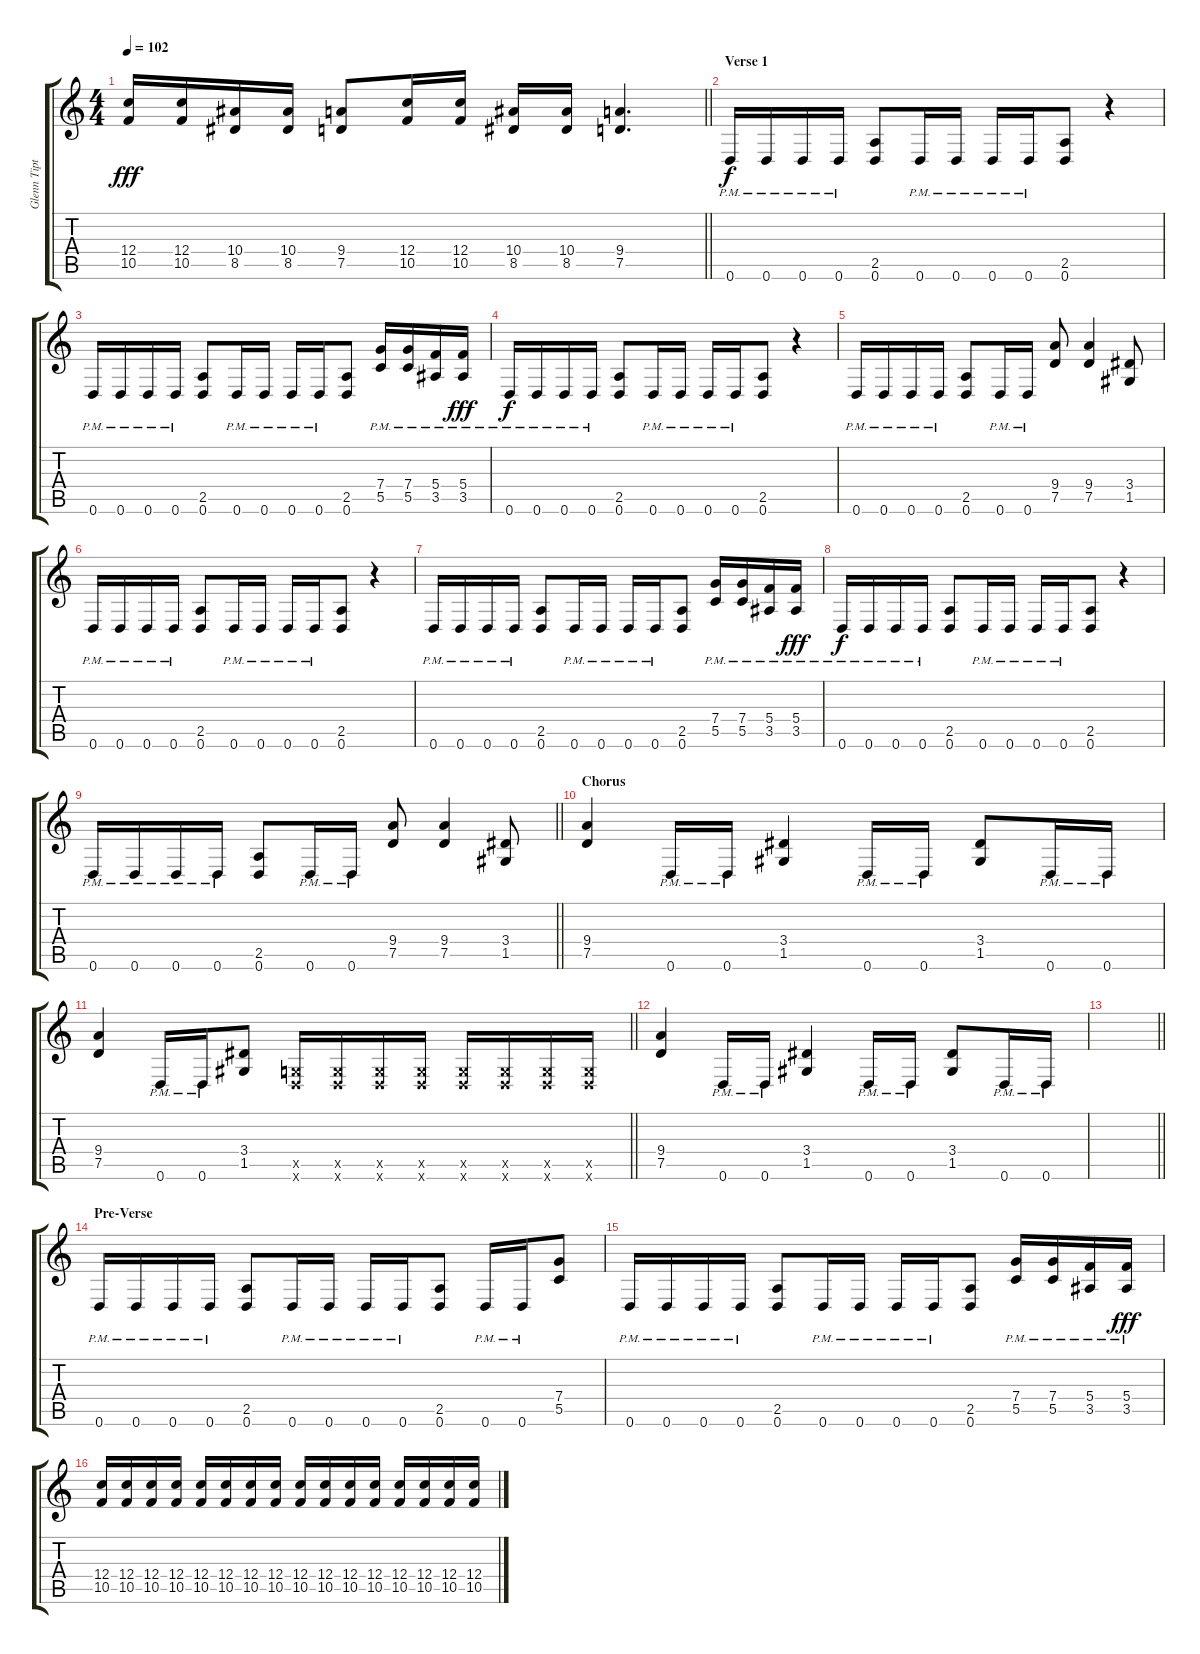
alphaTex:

\track ("Glenn Tipton" "Glenn Tipt") {instrument distortionguitar}
\staff {score tabs}
\tuning (D4 A3 F3 C3 G2 D2) {hide}
\ts (4 4)
\tempo 102
\clef g2
\barLineRight lightlight
\ks c
(12.4 10.5).16{dy fff} (12.4 10.5).16 (10.4 8.5).16 (10.4 8.5).16 (9.4 7.5).8 (12.4 10.5).16 (12.4 10.5).16 (10.4 8.5).16 (10.4 8.5).16 (9.4 7.5).4{d} |
\section ("" "Verse 1")
0.6{pm}.16{dy f} 0.6{pm}.16 0.6{pm}.16 0.6{pm}.16 (2.5 0.6).8 0.6{pm}.16 0.6{pm}.16 0.6{pm}.16 0.6{pm}.16 (2.5 0.6).8 r.4 |
0.6{pm}.16 0.6{pm}.16 0.6{pm}.16 0.6{pm}.16 (2.5 0.6).8 0.6{pm}.16 0.6{pm}.16 0.6{pm}.16 0.6{pm}.16 (2.5 0.6).8 (7.4{pm} 5.5{pm}).16 (7.4{pm} 5.5{pm}).16 (5.4{pm} 3.5{pm}).16 (5.4{pm} 3.5{pm}).16{dy fff} |
0.6{pm}.16{dy f} 0.6{pm}.16 0.6{pm}.16 0.6{pm}.16 (2.5 0.6).8 0.6{pm}.16 0.6{pm}.16 0.6{pm}.16 0.6{pm}.16 (2.5 0.6).8 r.4 |
0.6{pm}.16 0.6{pm}.16 0.6{pm}.16 0.6{pm}.16 (2.5 0.6).8 0.6{pm}.16 0.6{pm}.16 (9.4 7.5).8 (9.4 7.5).4 (3.4 1.5).8 |
0.6{pm}.16 0.6{pm}.16 0.6{pm}.16 0.6{pm}.16 (2.5 0.6).8 0.6{pm}.16 0.6{pm}.16 0.6{pm}.16 0.6{pm}.16 (2.5 0.6).8 r.4 |
0.6{pm}.16 0.6{pm}.16 0.6{pm}.16 0.6{pm}.16 (2.5 0.6).8 0.6{pm}.16 0.6{pm}.16 0.6{pm}.16 0.6{pm}.16 (2.5 0.6).8 (7.4{pm} 5.5{pm}).16 (7.4{pm} 5.5{pm}).16 (5.4{pm} 3.5{pm}).16 (5.4{pm} 3.5{pm}).16{dy fff} |
0.6{pm}.16{dy f} 0.6{pm}.16 0.6{pm}.16 0.6{pm}.16 (2.5 0.6).8 0.6{pm}.16 0.6{pm}.16 0.6{pm}.16 0.6{pm}.16 (2.5 0.6).8 r.4 |
\barLineRight lightlight
0.6{pm}.16 0.6{pm}.16 0.6{pm}.16 0.6{pm}.16 (2.5 0.6).8 0.6{pm}.16 0.6{pm}.16 (9.4 7.5).8 (9.4 7.5).4 (3.4 1.5).8 |
\section ("" "Chorus")
(9.4 7.5).4 0.6{pm}.16 0.6{pm}.16 (3.4 1.5).4 0.6{pm}.16 0.6{pm}.16 (3.4 1.5).8 0.6{pm}.16 0.6{pm}.16 |
\barLineRight lightlight
(9.4 7.5).4 0.6{pm}.16 0.6{pm}.16 (3.4 1.5).8 (0.5{x} 0.6{x}).16 (0.5{x} 0.6{x}).16 (0.5{x} 0.6{x}).16 (0.5{x} 0.6{x}).16 (0.5{x} 0.6{x}).16 (0.5{x} 0.6{x}).16 (0.5{x} 0.6{x}).16 (0.5{x} 0.6{x}).16 |
(9.4 7.5).4 0.6{pm}.16 0.6{pm}.16 (3.4 1.5).4 0.6{pm}.16 0.6{pm}.16 (3.4 1.5).8 0.6{pm}.16 0.6{pm}.16 |
\barLineRight lightlight
|
\section ("" "Pre-Verse")
0.6{pm}.16 0.6{pm}.16 0.6{pm}.16 0.6{pm}.16 (2.5 0.6).8 0.6{pm}.16 0.6{pm}.16 0.6{pm}.16 0.6{pm}.16 (2.5 0.6).8 0.6{pm}.16 0.6{pm}.16 (7.4 5.5).8 |
0.6{pm}.16 0.6{pm}.16 0.6{pm}.16 0.6{pm}.16 (2.5 0.6).8 0.6{pm}.16 0.6{pm}.16 0.6{pm}.16 0.6{pm}.16 (2.5 0.6).8 (7.4{pm} 5.5{pm}).16 (7.4{pm} 5.5{pm}).16 (5.4{pm} 3.5{pm}).16 (5.4{pm} 3.5{pm}).16{dy fff} |
(12.4 10.5).16 (12.4 10.5).16 (12.4 10.5).16 (12.4 10.5).16 (12.4 10.5).16 (12.4 10.5).16 (12.4 10.5).16 (12.4 10.5).16 (12.4 10.5).16 (12.4 10.5).16 (12.4 10.5).16 (12.4 10.5).16 (12.4 10.5).16 (12.4 10.5).16 (12.4 10.5).16 (12.4 10.5).16
